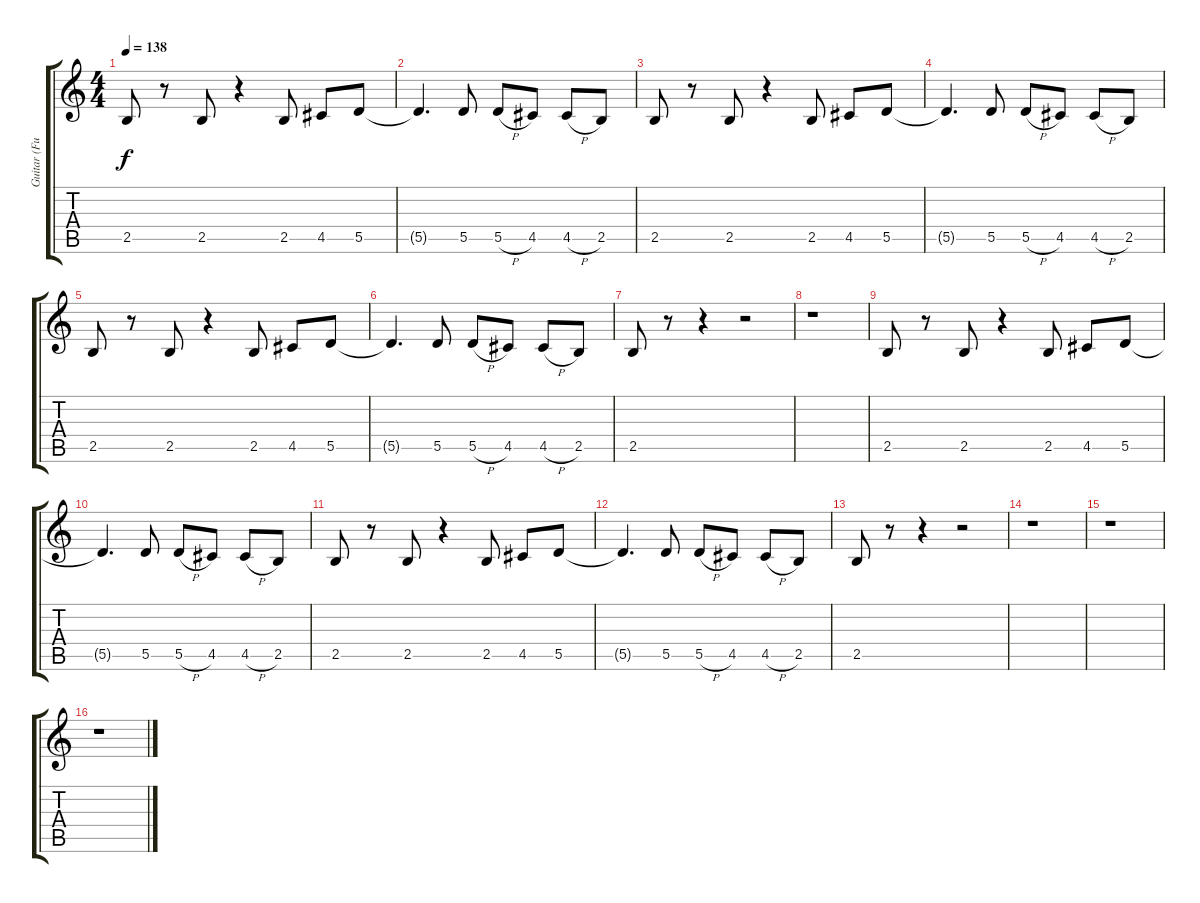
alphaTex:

\track ("Guitar (Fuzz)" "Guitar (Fu") {instrument overdrivenguitar}
\staff {score tabs}
\tuning (E4 B3 G3 D3 A2 E2) {hide}
\ts (4 4)
\tempo 138
\clef g2
\ks c
2.5.8{dy f} r.8 2.5.8 r.4 2.5.8 4.5.8 5.5.8 |
5.5{t}.4{d} 5.5.8 5.5{h}.8 4.5.8 4.5{h}.8 2.5.8 |
2.5.8 r.8 2.5.8 r.4 2.5.8 4.5.8 5.5.8 |
5.5{t}.4{d} 5.5.8 5.5{h}.8 4.5.8 4.5{h}.8 2.5.8 |
2.5.8 r.8 2.5.8 r.4 2.5.8 4.5.8 5.5.8 |
5.5{t}.4{d} 5.5.8 5.5{h}.8 4.5.8 4.5{h}.8 2.5.8 |
2.5.8 r.8 r.4 r.2 |
r.1 |
2.5.8 r.8 2.5.8 r.4 2.5.8 4.5.8 5.5.8 |
5.5{t}.4{d} 5.5.8 5.5{h}.8 4.5.8 4.5{h}.8 2.5.8 |
2.5.8 r.8 2.5.8 r.4 2.5.8 4.5.8 5.5.8 |
5.5{t}.4{d} 5.5.8 5.5{h}.8 4.5.8 4.5{h}.8 2.5.8 |
2.5.8 r.8 r.4 r.2 |
r.1 |
r.1 |
r.1
